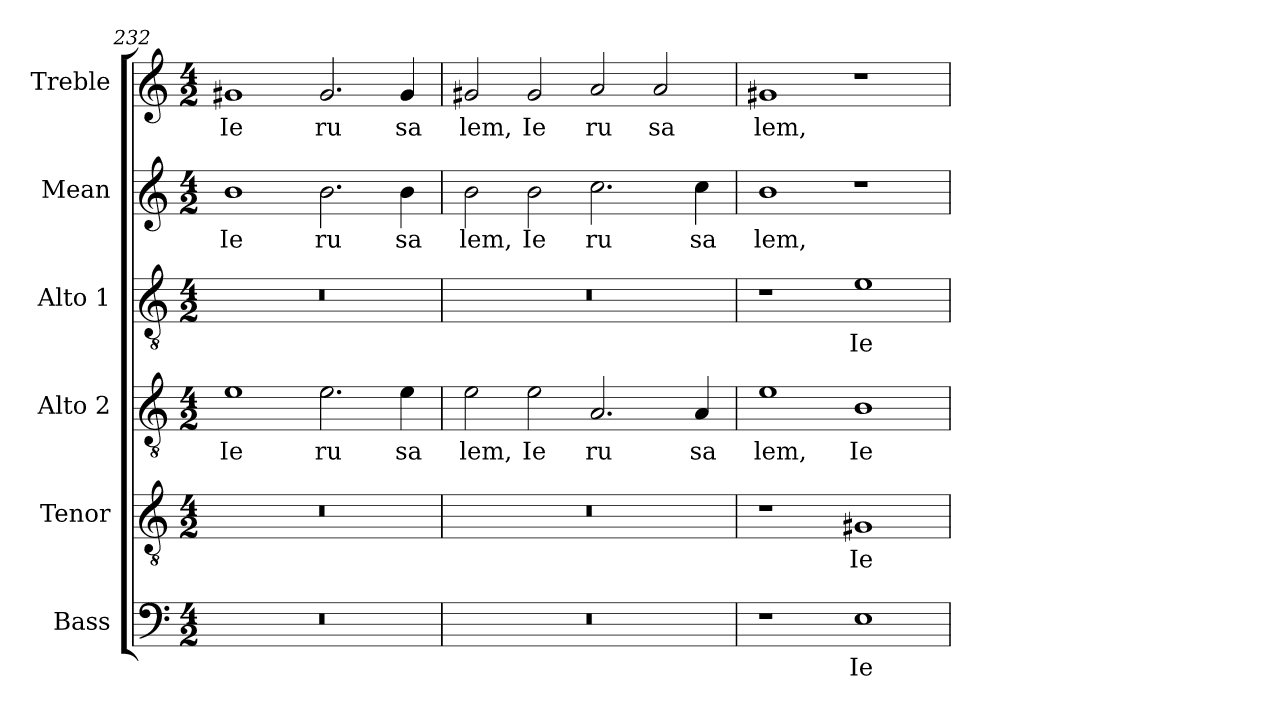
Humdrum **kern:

**kern	**text	**kern	**text	**kern	**text	**kern	**text	**kern	**text	**kern	**text
*part6	*part6	*part5	*part5	*part4	*part4	*part3	*part3	*part2	*part2	*part1	*part1
*staff6	*staff6	*staff5	*staff5	*staff4	*staff4	*staff3	*staff3	*staff2	*staff2	*staff1	*staff1
*I"Bass	*	*I"Tenor	*	*I"Alto 2	*	*I"Alto 1	*	*I"Mean	*	*I"Treble	*
*I'B.	*	*I'T.	*	*I'A2.	*	*I'A1	*	*I'M.	*	*I'Tr.	*
!!LO:PB:g=z
*clefF4	*	*clefGv2	*	*clefGv2	*	*clefGv2	*	*clefG2	*	*clefG2	*
*	*	*ITrd7c12	*	*ITrd7c12	*	*ITrd7c12	*	*	*	*	*
*k[]	*	*k[]	*	*k[]	*	*k[]	*	*k[]	*	*k[]	*
*C:	*	*C:	*	*C:	*	*C:	*	*C:	*	*C:	*
*M4/2	*	*M4/2	*	*M4/2	*	*M4/2	*	*M4/2	*	*M4/2	*
*MM180	*	*MM180	*	*MM180	*	*MM180	*	*MM180	*	*MM180	*
=232	=232	=232	=232	=232	=232	=232	=232	=232	=232	=232	=232
!LO:N:vis=1	!	!LO:N:vis=1	!	!	!	!	!	!	!	!	!
!	!	!	!	!	!LO:LY:b:color=#000000	!LO:N:vis=1	!	!	!	!	!
!	!	!	!	!	!	!	!	!	!LO:LY:b:color=#000000	!	!
!	!	!	!	!	!	!	!	!	!	!	!LO:LY:b:color=#000000
0r	.	0r	.	1Ei	Ie	0r	.	1bi	Ie	1g#Xi	Ie
!	!	!	!	!	!LO:LY:b:color=#000000	!	!	!	!	!	!
!	!	!	!	!	!	!	!	!	!LO:LY:b:color=#000000	!	!
!	!	!	!	!	!	!	!	!	!	!	!LO:LY:b:color=#000000
.	.	.	.	2.Ei\	ru	.	.	2.bi\	ru	2.g#i/	ru
!	!	!	!	!	!LO:LY:b:color=#000000	!	!	!	!	!	!
!	!	!	!	!	!	!	!	!	!LO:LY:b:color=#000000	!	!
!	!	!	!	!	!	!	!	!	!	!	!LO:LY:b:color=#000000
.	.	.	.	4Ei\	sa	.	.	4bi\	sa	4g#i/	sa
=233	=233	=233	=233	=233	=233	=233	=233	=233	=233	=233	=233
!LO:N:vis=1	!	!LO:N:vis=1	!	!	!	!	!	!	!	!	!
!	!	!	!	!	!LO:LY:b:color=#000000	!LO:N:vis=1	!	!	!	!	!
!	!	!	!	!	!	!	!	!	!LO:LY:b:color=#000000	!	!
!	!	!	!	!	!	!	!	!	!	!	!LO:LY:b:color=#000000
0r	.	0r	.	2Ei\	lem,	0r	.	2bi\	lem,	2g#Xi/	lem,
!	!	!	!	!	!LO:LY:b:color=#000000	!	!	!	!	!	!
!	!	!	!	!	!	!	!	!	!LO:LY:b:color=#000000	!	!
!	!	!	!	!	!	!	!	!	!	!	!LO:LY:b:color=#000000
.	.	.	.	2Ei\	Ie	.	.	2bi\	Ie	2g#i/	Ie
!	!	!	!	!	!LO:LY:b:color=#000000	!	!	!	!	!	!
!	!	!	!	!	!	!	!	!	!LO:LY:b:color=#000000	!	!
!	!	!	!	!	!	!	!	!	!	!	!LO:LY:b:color=#000000
.	.	.	.	2.AAi/	ru	.	.	2.cci\	ru	2ai/	ru
!	!	!	!	!	!	!	!	!	!	!	!LO:LY:b:color=#000000
.	.	.	.	.	.	.	.	.	.	2ai/	sa
!	!	!	!	!	!LO:LY:b:color=#000000	!	!	!	!	!	!
!	!	!	!	!	!	!	!	!	!LO:LY:b:color=#000000	!	!
.	.	.	.	4AAi/	sa	.	.	4cci\	sa	.	.
=234	=234	=234	=234	=234	=234	=234	=234	=234	=234	=234	=234
!	!	!	!	!	!LO:LY:b:color=#000000	!	!	!	!	!	!
!	!	!	!	!	!	!	!	!	!LO:LY:b:color=#000000	!	!
!	!	!	!	!	!	!	!	!	!	!	!LO:LY:b:color=#000000
1r	.	1r	.	1Ei	lem,	1r	.	1bi	lem,	1g#Xi	lem,
!	!LO:LY:b:color=#000000	!	!	!	!	!	!	!	!	!	!
!	!	!	!LO:LY:b:color=#000000	!	!	!	!	!	!	!	!
!	!	!	!	!	!LO:LY:b:color=#000000	!	!	!	!	!	!
!	!	!	!	!	!	!	!LO:LY:b:color=#000000	!	!	!	!
1Ei	Ie	1GG#Xi	Ie	1BBi	Ie	1Ei	Ie	1r	.	1r	.
=	=	=	=	=	=	=	=	=	=	=	=
*-	*-	*-	*-	*-	*-	*-	*-	*-	*-	*-	*-
